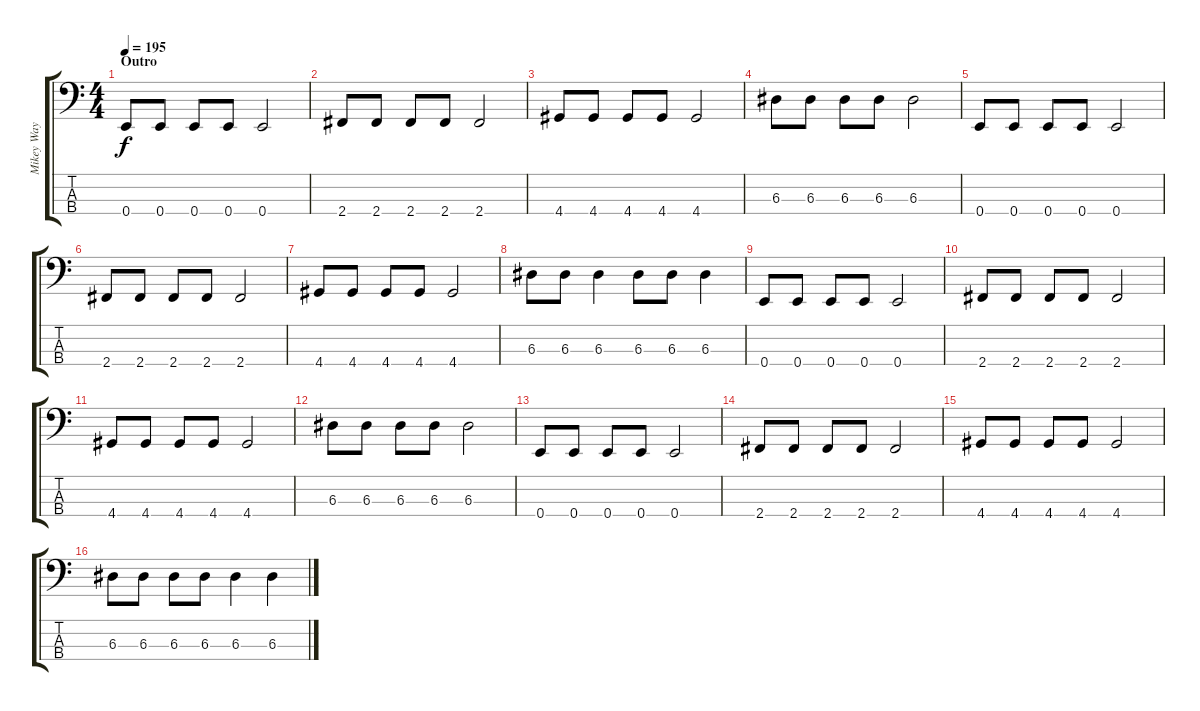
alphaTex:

\track ("Mikey Way" "Mikey Way") {instrument electricbasspick}
\staff {score tabs}
\tuning (G2 D2 A1 E1) {hide}
\ts (4 4)
\section ("" "Outro")
\tempo 195
\clef f4
\ks c
0.4.8{dy f} 0.4.8 0.4.8 0.4.8 0.4.2 |
2.4.8 2.4.8 2.4.8 2.4.8 2.4.2 |
4.4.8 4.4.8 4.4.8 4.4.8 4.4.2 |
6.3.8 6.3.8 6.3.8 6.3.8 6.3.2 |
0.4.8 0.4.8 0.4.8 0.4.8 0.4.2 |
2.4.8 2.4.8 2.4.8 2.4.8 2.4.2 |
4.4.8 4.4.8 4.4.8 4.4.8 4.4.2 |
6.3.8 6.3.8 6.3.4 6.3.8 6.3.8 6.3.4 |
0.4.8 0.4.8 0.4.8 0.4.8 0.4.2 |
2.4.8 2.4.8 2.4.8 2.4.8 2.4.2 |
4.4.8 4.4.8 4.4.8 4.4.8 4.4.2 |
6.3.8 6.3.8 6.3.8 6.3.8 6.3.2 |
0.4.8 0.4.8 0.4.8 0.4.8 0.4.2 |
2.4.8 2.4.8 2.4.8 2.4.8 2.4.2 |
4.4.8 4.4.8 4.4.8 4.4.8 4.4.2 |
6.3.8 6.3.8 6.3.8 6.3.8 6.3.4 6.3.4
